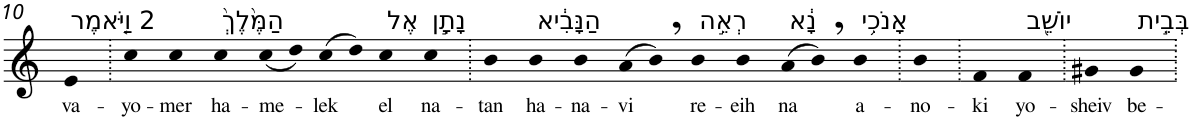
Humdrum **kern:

**kern	**text
*part1	*part1
*staff1	*staff1
*I"Piano	*
*I'Pno	*
!!LO:PB:g=z
*clefG2	*
*k[]	*
=10	=10
!LO:TX:a:t=2 וַיֹּ֤אמֶר	!
!	!LO:LY:b
4e	va-
=11.	=11.
!	!LO:LY:b
4cc	-yo-
!	!LO:LY:b
4cc	-mer
!LO:TX:a:t=הַמֶּ֙לֶךְ֙	!
!	!LO:LY:b
4cc	ha-
!	!LO:LY:b
(<8cc	-me-
8dd)	.
!	!LO:LY:b
(>8cc	-lek
8dd)	.
!LO:TX:a:t=אֶל	!
!	!LO:LY:b
4cc	el
!LO:TX:a:t=נָתָ֣ן	!
!	!LO:LY:b
4cc	na-
=12.	=12.
!	!LO:LY:b
4b	-tan
!LO:TX:a:t=הַנָּבִ֔יא	!
!	!LO:LY:b
4b	ha-
!	!LO:LY:b
4b	-na-
!	!LO:LY:b
(>8a	-vi
8b,)	.
!LO:TX:a:t=רְאֵ֣ה	!
!	!LO:LY:b
4b	re-
!	!LO:LY:b
4b	-eih
!LO:TX:a:t=נָ֔א	!
!	!LO:LY:b
(>8a	na
8b,)	.
!LO:TX:a:t=אָנֹכִ֥י	!
!	!LO:LY:b
4b	a-
=13.	=13.
!	!LO:LY:b
4b	-no-
=14.	=14.
!	!LO:LY:b
4f	-ki
!LO:TX:a:t=יוֹשֵׁ֖ב	!
!	!LO:LY:b
4f	yo-
=15.	=15.
!	!LO:LY:b
4g#X	-sheiv
!LO:TX:a:t=בְּבֵ֣ית	!
!	!LO:LY:b
4g#	be-
=.	=.
*-	*-
